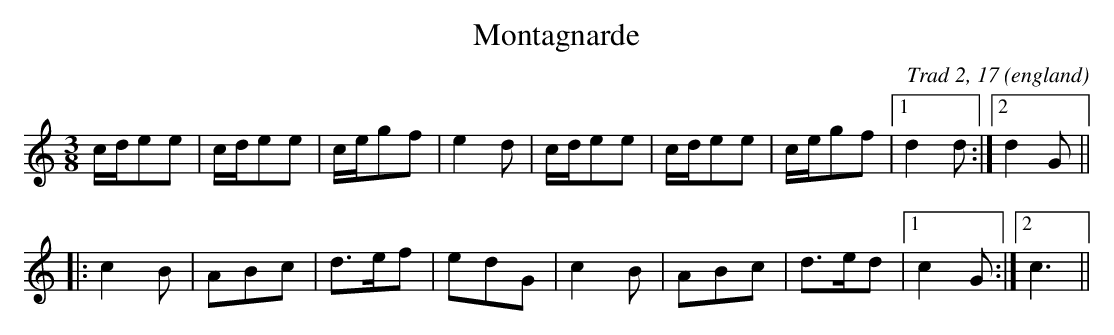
X:1
T:Montagnarde
O:england
C:Trad 2, 17
M:3/8
L:1/8
K:C
c/d/ee|c/d/ee|c/e/gf|e2d|\
c/d/ee|c/d/ee|c/e/gf|1 d2d:|2 d2G||
|:c2B|ABc|d>ef|edG|\
c2B|ABc|d>ed|1 c2G:|2 c3||
